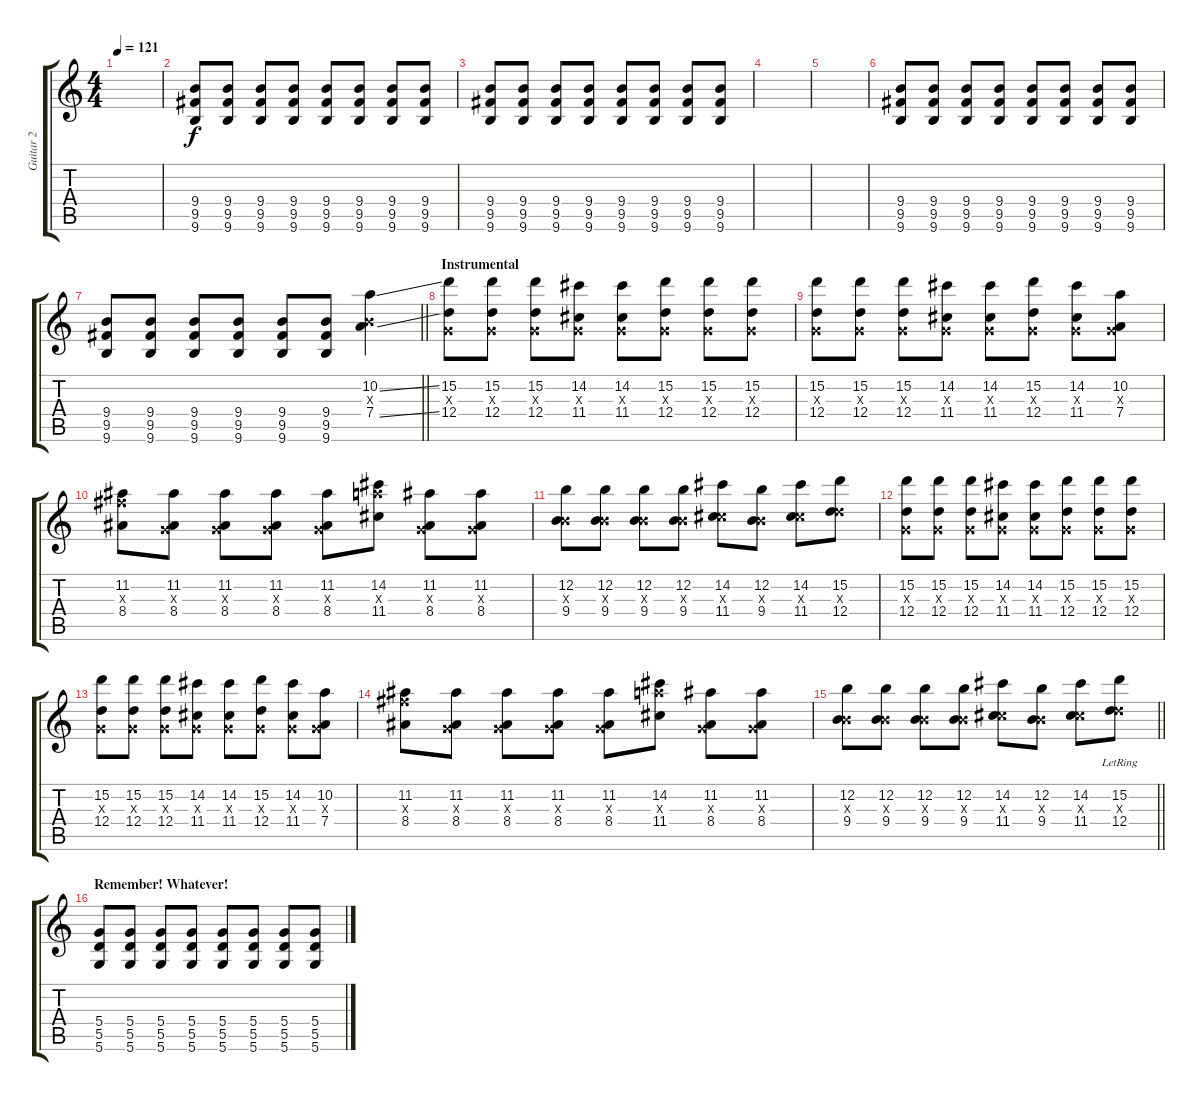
\track ("Guitar 2" "Guitar 2") {instrument electricguitarclean}
\staff {score tabs}
\tuning (E4 B3 G3 D3 A2 D2) {hide}
\ts (4 4)
\tempo 121
\clef g2
\ks c
|
(9.4 9.5 9.6).8{dy f instrument distortionguitar} (9.4 9.5 9.6).8 (9.4 9.5 9.6).8 (9.4 9.5 9.6).8 (9.4 9.5 9.6).8 (9.4 9.5 9.6).8 (9.4 9.5 9.6).8 (9.4 9.5 9.6).8 |
(9.4 9.5 9.6).8 (9.4 9.5 9.6).8 (9.4 9.5 9.6).8 (9.4 9.5 9.6).8 (9.4 9.5 9.6).8 (9.4 9.5 9.6).8 (9.4 9.5 9.6).8 (9.4 9.5 9.6).8 |
|
|
(9.4 9.5 9.6).8{instrument distortionguitar} (9.4 9.5 9.6).8 (9.4 9.5 9.6).8 (9.4 9.5 9.6).8 (9.4 9.5 9.6).8 (9.4 9.5 9.6).8 (9.4 9.5 9.6).8 (9.4 9.5 9.6).8 |
\barLineRight lightlight
(9.4 9.5 9.6).8 (9.4 9.5 9.6).8 (9.4 9.5 9.6).8 (9.4 9.5 9.6).8 (9.4 9.5 9.6).8 (9.4 9.5 9.6).8 (10.2{ss} 4.3{x} 7.4{ss}).4 |
\section ("" "Instrumental")
(15.2 0.3{x} 12.4).8{instrument distortionguitar} (15.2 0.3{x} 12.4).8 (15.2 0.3{x} 12.4).8 (14.2 0.3{x} 11.4).8 (14.2 0.3{x} 11.4).8 (15.2 0.3{x} 12.4).8 (15.2 0.3{x} 12.4).8 (15.2 0.3{x} 12.4).8 |
(15.2 0.3{x} 12.4).8 (15.2 0.3{x} 12.4).8 (15.2 0.3{x} 12.4).8 (14.2 0.3{x} 11.4).8 (14.2 0.3{x} 11.4).8 (15.2 0.3{x} 12.4).8 (14.2 0.3{x} 11.4).8 (10.2 0.3{x} 7.4).8 |
(11.2 11.3{x} 8.4).8 (11.2 0.3{x} 8.4).8 (11.2 0.3{x} 8.4).8 (11.2 0.3{x} 8.4).8 (11.2 0.3{x} 8.4).8 (14.2 14.3{x} 11.4).8 (11.2 0.3{x} 8.4).8 (11.2 0.3{x} 8.4).8 |
(12.2 4.3{x} 9.4).8 (12.2 4.3{x} 9.4).8 (12.2 4.3{x} 9.4).8 (12.2 4.3{x} 9.4).8 (14.2 6.3{x} 11.4).8 (12.2 4.3{x} 9.4).8 (14.2 6.3{x} 11.4).8 (15.2 7.3{x} 12.4).8 |
(15.2 0.3{x} 12.4).8 (15.2 0.3{x} 12.4).8 (15.2 0.3{x} 12.4).8 (14.2 0.3{x} 11.4).8 (14.2 0.3{x} 11.4).8 (15.2 0.3{x} 12.4).8 (15.2 0.3{x} 12.4).8 (15.2 0.3{x} 12.4).8 |
(15.2 0.3{x} 12.4).8 (15.2 0.3{x} 12.4).8 (15.2 0.3{x} 12.4).8 (14.2 0.3{x} 11.4).8 (14.2 0.3{x} 11.4).8 (15.2 0.3{x} 12.4).8 (14.2 0.3{x} 11.4).8 (10.2 0.3{x} 7.4).8 |
(11.2 11.3{x} 8.4).8 (11.2 0.3{x} 8.4).8 (11.2 0.3{x} 8.4).8 (11.2 0.3{x} 8.4).8 (11.2 0.3{x} 8.4).8 (14.2 14.3{x} 11.4).8 (11.2 0.3{x} 8.4).8 (11.2 0.3{x} 8.4).8 |
\barLineRight lightlight
(12.2 4.3{x} 9.4).8 (12.2 4.3{x} 9.4).8 (12.2 4.3{x} 9.4).8 (12.2 4.3{x} 9.4).8 (14.2 6.3{x} 11.4).8 (12.2 4.3{x} 9.4).8 (14.2 6.3{x} 11.4).8 (15.2{lr} 7.3{x} 12.4).8 |
\section ("" "Remember! Whatever!")
(5.4 5.5 5.6).8{instrument distortionguitar} (5.4 5.5 5.6).8 (5.4 5.5 5.6).8 (5.4 5.5 5.6).8 (5.4 5.5 5.6).8 (5.4 5.5 5.6).8 (5.4 5.5 5.6).8 (5.4 5.5 5.6).8
